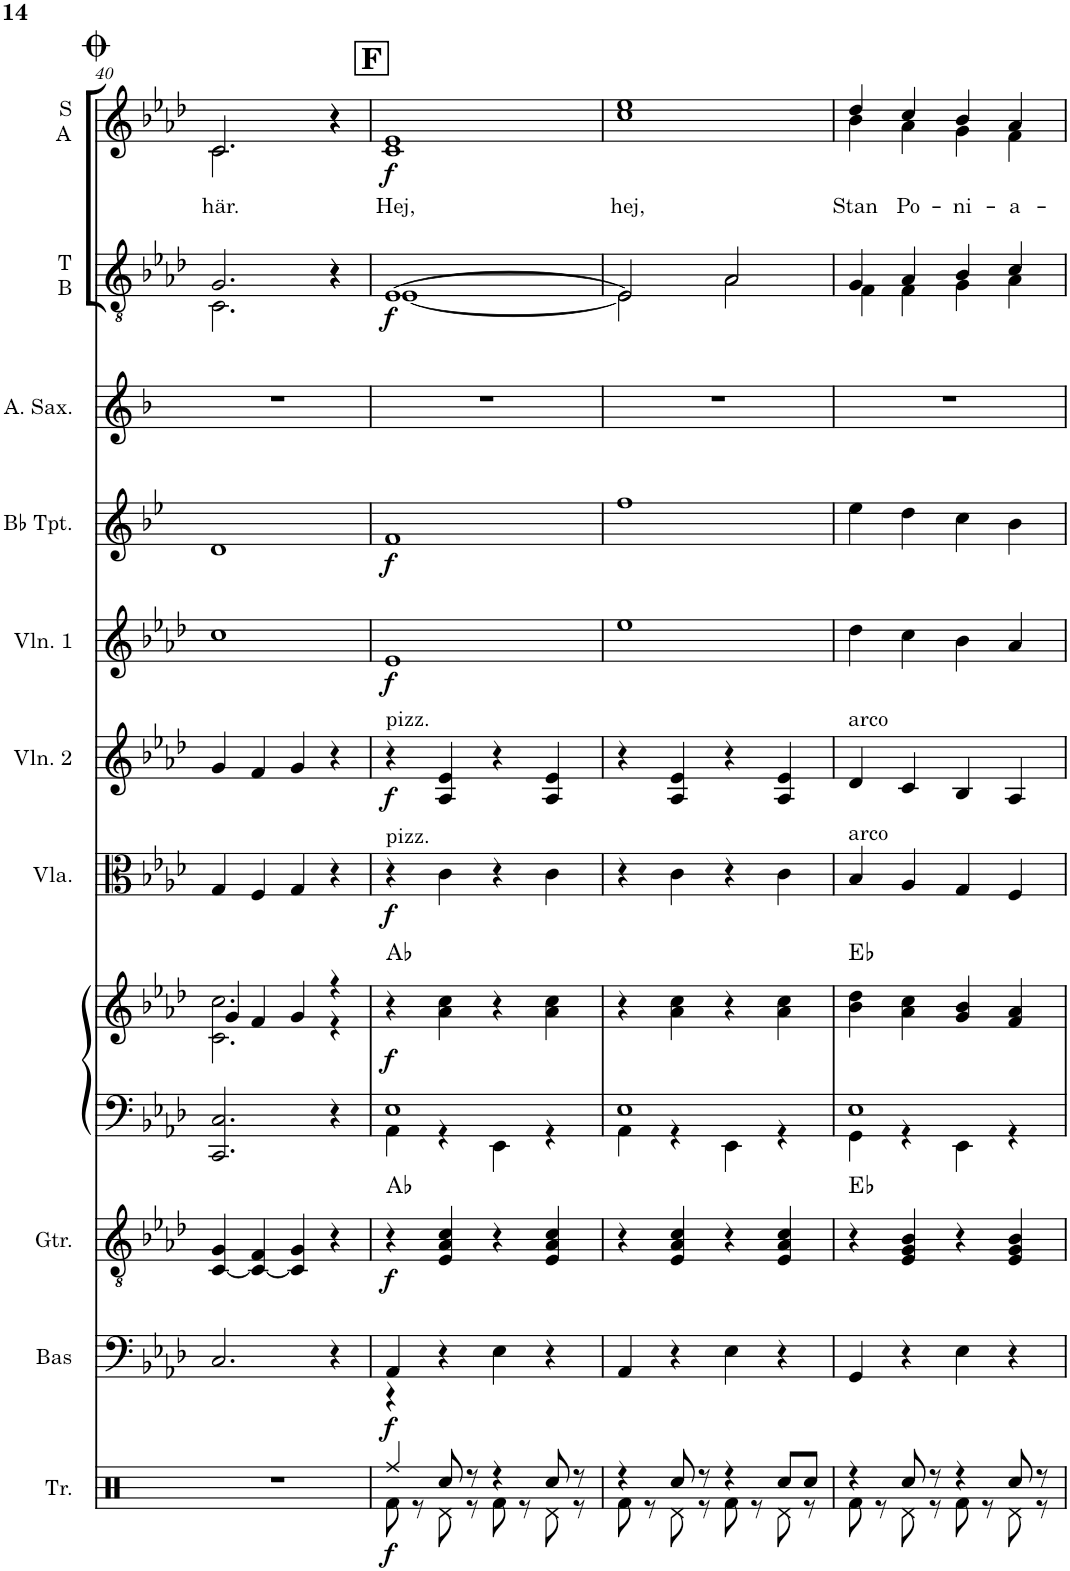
**kern	**dynam	**kern	**dynam	**kern	**dynam	**harte	**kern	**kern	**dynam	**harte	**kern	**dynam	**kern	**dynam	**kern	**dynam	**kern	**dynam	**kern	**kern	**dynam	**kern	**text	**dynam
*part11	*part11	*part10	*part10	*part9	*part9	*part9	*part8	*part8	*part8	*part8	*part7	*part7	*part6	*part6	*part5	*part5	*part4	*part4	*part3	*part2	*part2	*part1	*part1	*part1
*staff12	*staff12	*staff11	*staff11	*staff10	*staff10	*	*staff9	*staff8	*staff8/9	*	*staff7	*staff7	*staff6	*staff6	*staff5	*staff5	*staff4	*staff4	*staff3	*staff2	*staff2	*staff1	*staff1	*staff1
*I"Trummor	*	*I"Elbas	*	*I"Elgitarr	*	*	*I"Piano	*	*	*	*I"Viola	*	*I"Violin 2	*	*I"Violin 1	*	*I"Bb Trumpet	*	*I"Altsaxofon	*I"T B	*	*I"S A	*	*
*I'Tr.	*	*	*	*	*	*	*I'Pno	*	*	*	*I'Vla.	*	*I'Vln. 2	*	*I'Vln. 1	*	*I'Bb Tpt.	*	*I'A. Sax.	*I'T B	*	*I'S A	*	*
!!LO:PB:g=z
*clefX	*	*clefF4	*	*clefGv2	*	*	*clefF4	*clefG2	*	*	*clefC3	*	*clefG2	*	*clefG2	*	*clefG2	*	*clefG2	*clefGv2	*	*clefG2	*	*
*	*	*Trd7c12	*	*	*	*	*	*	*	*	*	*	*	*	*	*	*Trd1c2	*	*Trd5c9	*	*	*	*	*
*k[]	*	*k[b-e-a-d-]	*	*k[b-e-a-d-]	*	*	*k[b-e-a-d-]	*k[b-e-a-d-]	*	*	*k[b-e-a-d-]	*	*k[b-e-a-d-]	*	*k[b-e-a-d-]	*	*k[b-e-]	*	*k[b-]	*k[b-e-a-d-]	*	*k[b-e-a-d-]	*	*
*M2/2	*	*M2/2	*	*M2/2	*	*	*M2/2	*M2/2	*	*	*M2/2	*	*M2/2	*	*M2/2	*	*M2/2	*	*M2/2	*M2/2	*	*M2/2	*	*
*met(c|)	*	*met(c|)	*	*met(c|)	*	*	*met(c|)	*met(c|)	*	*	*met(c|)	*	*met(c|)	*	*met(c|)	*	*met(c|)	*	*met(c|)	*met(c|)	*	*met(c|)	*	*
=40	=40	=40	=40	=40	=40	=40	=40	=40	=40	=40	=40	=40	=40	=40	=40	=40	=40	=40	=40	=40	=40	=40	=40	=40
*	*	*	*	*	*	*	*	*^	*	*	*	*	*	*	*	*	*	*	*	*^	*	*^	*	*
!	!	!	!	!	!	!	!	!	!	!	!	!	!	!	!	!	!	!	!	!	!	!	!	!	!	!LO:LY:b	!
1r	.	2.C/	.	[4C/ 4G/	.	.	2.CC/ 2.C/	4g/	2.c\ 2.cc\	.	.	4G/	.	4g/	.	1cc	.	1d	.	1r	2.G/	2.C\	.	2.c/	2.c\	här.	.
.	.	.	.	4C/_ 4F/	.	.	.	4f/	.	.	.	4F/	.	4f/	.	.	.	.	.	.	.	.	.	.	.	.	.
.	.	.	.	4C/] 4G/	.	.	.	4g/	.	.	.	4G/	.	4g/	.	.	.	.	.	.	.	.	.	.	.	.	.
.	.	4r	.	4r	.	.	4r	4r	4r	.	.	4r	.	4r	.	.	.	.	.	.	4r	4r	.	4r	4r	.	.
!!LO:REH:place=s1:a:B:cj:fs=14:t=F	!!
=41	=41	=41	=41	=41	=41	=41	=41	=41	=41	=41	=41	=41	=41	=41	=41	=41	=41	=41	=41	=41	=41	=41	=41	=41	=41	=41	=41
*^	*	*^	*	*	*	*	*^	*	*	*	*	*	*	*	*	*	*	*	*	*	*	*	*	*	*	*	*
!	!	!	!	!	!	!	!	!	!	!	!	!	!	!	!	!	!LO:TX:a:t=pizz.	!	!	!	!	!	!	!	!	!	!	!	!	!
!	!	!	!	!	!	!	!	!	!	!	!	!	!	!	!LO:TX:a:t=pizz.	!	!	!	!	!	!	!	!	!	!	!	!	!	!	!
!	!	!LO:DY:b	!	!	!LO:DY:b	!	!LO:DY:b	!	!	!	!	!	!LO:DY:b	!	!	!LO:DY:b	!	!LO:DY:b	!	!LO:DY:b	!	!LO:DY:b	!	!	!	!LO:DY:b	!	!	!LO:LY:b	!LO:DY:b
*	*	*	*	*	*	*	*	*	*	*	*v	*v	*	*	*	*	*	*	*	*	*	*	*	*	*	*	*	*	*	*
4Rff/	8Rf\	f	4AA-/	4r	f	4r	f	Ab:maj	1E-	4AA-\	4r	f	Ab:maj	4r	f	4r	f	1e-	f	1f	f	1r	[1E-	[1E-	f	1e-	1c	Hej,	f
.	8r	.	.	.	.	.	.	.	.	.	.	.	.	.	.	.	.	.	.	.	.	.	.	.	.	.	.	.	.
8Rcc/	8Rd\	.	4r	2.ryy	.	4E-/ 4A-/ 4c/	.	.	.	4r	4a-\ 4cc\	.	.	4c\	.	4A-/ 4e-/	.	.	.	.	.	.	.	.	.	.	.	.	.
8r	8r	.	.	.	.	.	.	.	.	.	.	.	.	.	.	.	.	.	.	.	.	.	.	.	.	.	.	.	.
4r	8Rf\	.	4E-\	.	.	4r	.	.	.	4EE-\	4r	.	.	4r	.	4r	.	.	.	.	.	.	.	.	.	.	.	.	.
.	8r	.	.	.	.	.	.	.	.	.	.	.	.	.	.	.	.	.	.	.	.	.	.	.	.	.	.	.	.
8Rcc/	8Rd\	.	4r	.	.	4E-/ 4A-/ 4c/	.	.	.	4r	4a-\ 4cc\	.	.	4c\	.	4A-/ 4e-/	.	.	.	.	.	.	.	.	.	.	.	.	.
8r	8r	.	.	.	.	.	.	.	.	.	.	.	.	.	.	.	.	.	.	.	.	.	.	.	.	.	.	.	.
*	*	*	*v	*v	*	*	*	*	*	*	*	*	*	*	*	*	*	*	*	*	*	*	*	*	*	*	*	*	*
=42	=42	=42	=42	=42	=42	=42	=42	=42	=42	=42	=42	=42	=42	=42	=42	=42	=42	=42	=42	=42	=42	=42	=42	=42	=42	=42	=42	=42
!	!	!	!	!	!	!	!	!	!	!	!	!	!	!	!	!	!	!	!	!	!	!	!	!	!	!	!LO:LY:b	!
4r	8Rf\	.	4AA-/	.	4r	.	.	1E-	4AA-\	4r	.	.	4r	.	4r	.	1ee-	.	1ff	.	1r	2E-/]	2E-\]	.	1ee-	1cc	hej,	.
.	8r	.	.	.	.	.	.	.	.	.	.	.	.	.	.	.	.	.	.	.	.	.	.	.	.	.	.	.
8Rcc/	8Rd\	.	4r	.	4E-/ 4A-/ 4c/	.	.	.	4r	4a-\ 4cc\	.	.	4c\	.	4A-/ 4e-/	.	.	.	.	.	.	.	.	.	.	.	.	.
8r	8r	.	.	.	.	.	.	.	.	.	.	.	.	.	.	.	.	.	.	.	.	.	.	.	.	.	.	.
4r	8Rf\	.	4E-\	.	4r	.	.	.	4EE-\	4r	.	.	4r	.	4r	.	.	.	.	.	.	2A-/	2A-\	.	.	.	.	.
.	8r	.	.	.	.	.	.	.	.	.	.	.	.	.	.	.	.	.	.	.	.	.	.	.	.	.	.	.
8Rcc/L	8Rd\	.	4r	.	4E-/ 4A-/ 4c/	.	.	.	4r	4a-\ 4cc\	.	.	4c\	.	4A-/ 4e-/	.	.	.	.	.	.	.	.	.	.	.	.	.
8Rcc/J	8r	.	.	.	.	.	.	.	.	.	.	.	.	.	.	.	.	.	.	.	.	.	.	.	.	.	.	.
=43	=43	=43	=43	=43	=43	=43	=43	=43	=43	=43	=43	=43	=43	=43	=43	=43	=43	=43	=43	=43	=43	=43	=43	=43	=43	=43	=43	=43
!	!	!	!	!	!	!	!	!	!	!	!	!	!	!	!LO:TX:a:t=arco	!	!	!	!	!	!	!	!	!	!	!	!	!
!	!	!	!	!	!	!	!	!	!	!	!	!	!LO:TX:a:t=arco	!	!	!	!	!	!	!	!	!	!	!	!	!	!	!
!	!	!	!	!	!	!	!	!	!	!	!	!	!	!	!	!	!	!	!	!	!	!	!	!	!	!	!LO:LY:b	!
4r	8Rf\	.	4GG/	.	4r	.	Eb:maj	1E-	4GG\	4b-\ 4dd-\	.	Eb:maj	4B-/	.	4d-/	.	4dd-\	.	4ee-\	.	1r	4G/	4F\	.	4dd-/	4b-\	Stan	.
.	8r	.	.	.	.	.	.	.	.	.	.	.	.	.	.	.	.	.	.	.	.	.	.	.	.	.	.	.
!	!	!	!	!	!	!	!	!	!	!	!	!	!	!	!	!	!	!	!	!	!	!	!	!	!	!	!LO:LY:b	!
8Rcc/	8Rd\	.	4r	.	4E-/ 4G/ 4B-/	.	.	.	4r	4a-\ 4cc\	.	.	4A-/	.	4c/	.	4cc\	.	4dd\	.	.	4A-/	4F\	.	4cc/	4a-\	Po-	.
8r	8r	.	.	.	.	.	.	.	.	.	.	.	.	.	.	.	.	.	.	.	.	.	.	.	.	.	.	.
!	!	!	!	!	!	!	!	!	!	!	!	!	!	!	!	!	!	!	!	!	!	!	!	!	!	!	!LO:LY:b	!
4r	8Rf\	.	4E-\	.	4r	.	.	.	4EE-\	4g/ 4b-/	.	.	4G/	.	4B-/	.	4b-\	.	4cc\	.	.	4B-/	4G\	.	4b-/	4g\	-ni-	.
.	8r	.	.	.	.	.	.	.	.	.	.	.	.	.	.	.	.	.	.	.	.	.	.	.	.	.	.	.
!	!	!	!	!	!	!	!	!	!	!	!	!	!	!	!	!	!	!	!	!	!	!	!	!	!	!	!LO:LY:b	!
8Rcc/	8Rd\	.	4r	.	4E-/ 4G/ 4B-/	.	.	.	4r	4f/ 4a-/	.	.	4F/	.	4A-/	.	4a-/	.	4b-\	.	.	4c/	4A-\	.	4a-/	4f\	-a-	.
8r	8r	.	.	.	.	.	.	.	.	.	.	.	.	.	.	.	.	.	.	.	.	.	.	.	.	.	.	.
*	*	*	*	*	*	*	*	*	*	*	*	*	*	*	*	*	*	*	*	*	*	*v	*v	*	*	*	*	*
*v	*v	*	*	*	*	*	*	*v	*v	*	*	*	*	*	*	*	*	*	*	*	*	*	*	*v	*v	*	*
=	=	=	=	=	=	=	=	=	=	=	=	=	=	=	=	=	=	=	=	=	=	=	=	=
*-	*-	*-	*-	*-	*-	*-	*-	*-	*-	*-	*-	*-	*-	*-	*-	*-	*-	*-	*-	*-	*-	*-	*-	*-
